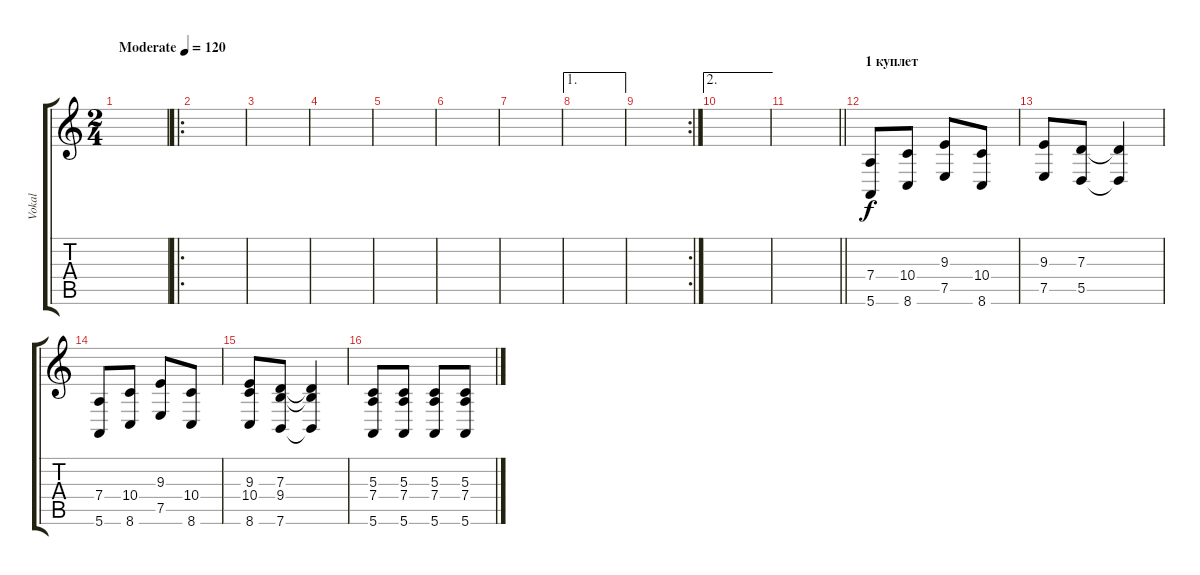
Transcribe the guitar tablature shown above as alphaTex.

\track ("Vokal" "Vokal") {solo instrument acousticgrandpiano}
\staff {score tabs}
\tuning (E4 B3 G3 D3 A2 E2) {hide}
\ts (2 4)
\tempo (120 "Moderate")
\clef g2
\ks c
|
\ro
|
|
|
|
|
|
\ae 1
|
\rc 2
|
\ae 2
|
\barLineRight lightlight
|
\section ("" "1 куплет")
(7.4 5.6).8 (10.4 8.6).8 (9.3 7.5).8 (10.4 8.6).8 |
(9.3 7.5).8 (7.3 5.5).8 (7.3{t} 5.5{t}).4 |
(7.4 5.6).8 (10.4 8.6).8 (9.3 7.5).8 (10.4 8.6).8 |
(9.3 10.4 8.6).8 (7.3 9.4 7.6).8 (7.3{t} 9.4{t} 7.6{t}).4 |
(5.3 7.4 5.6).8 (5.3 7.4 5.6).8 (5.3 7.4 5.6).8 (5.3 7.4 5.6).8
